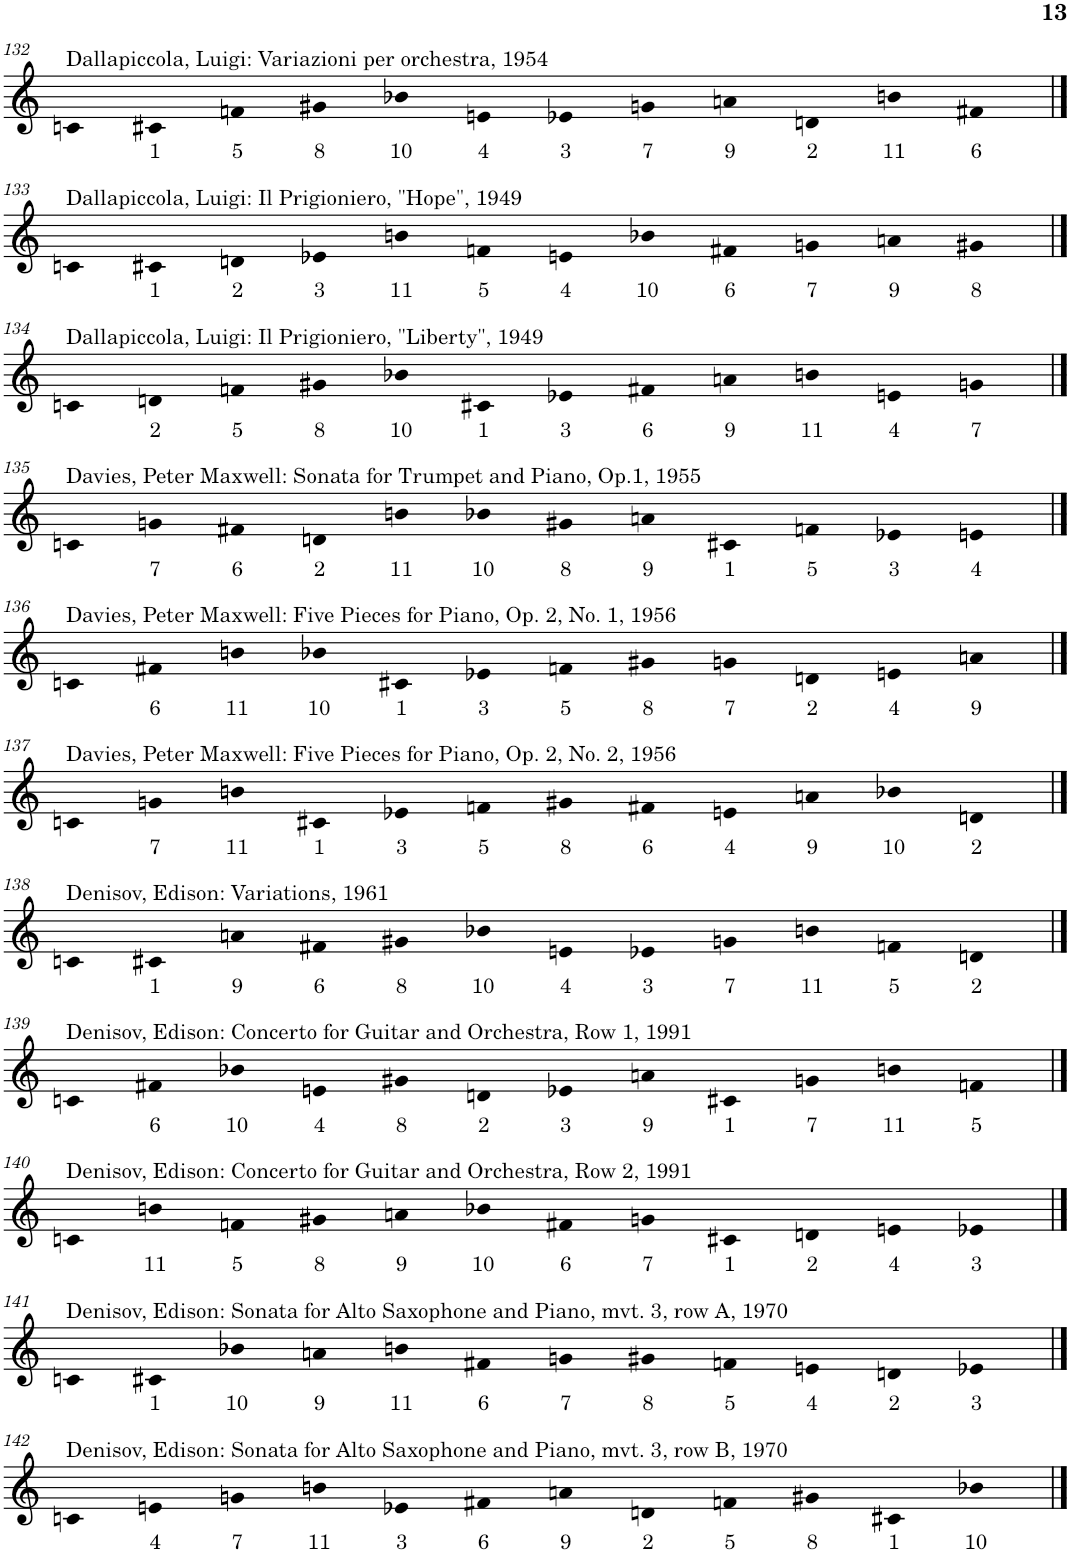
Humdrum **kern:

**kern	**text
*part1	*part1
*staff1	*staff1
*I"Piano	*
*I'Pno	*
!!LO:PB:g=z
*clefG2	*
*k[]	*
*M12/4	*
=132	=132
!LO:TX:a:t=Dallapiccola, Luigi&colon; Variazioni per orchestra, 1954	!
4cn	.
!	!LO:LY:b
4c#X	1
!	!LO:LY:b
4fn	5
!	!LO:LY:b
4g#X	8
!	!LO:LY:b
4b-X	10
!	!LO:LY:b
4en	4
!	!LO:LY:b
4e-X	3
!	!LO:LY:b
4gn	7
!	!LO:LY:b
4an	9
!	!LO:LY:b
4dn	2
!	!LO:LY:b
4bn	11
!	!LO:LY:b
4f#X	6
!!LO:LB:g=z
==133	==133
!LO:TX:a:t=Dallapiccola, Luigi&colon; Il Prigioniero, "Hope", 1949	!
4cn	.
!	!LO:LY:b
4c#X	1
!	!LO:LY:b
4dn	2
!	!LO:LY:b
4e-X	3
!	!LO:LY:b
4bn	11
!	!LO:LY:b
4fn	5
!	!LO:LY:b
4en	4
!	!LO:LY:b
4b-X	10
!	!LO:LY:b
4f#X	6
!	!LO:LY:b
4gn	7
!	!LO:LY:b
4an	9
!	!LO:LY:b
4g#X	8
!!LO:LB:g=z
==134	==134
!LO:TX:a:t=Dallapiccola, Luigi&colon; Il Prigioniero, "Liberty", 1949	!
4cn	.
!	!LO:LY:b
4dn	2
!	!LO:LY:b
4fn	5
!	!LO:LY:b
4g#X	8
!	!LO:LY:b
4b-X	10
!	!LO:LY:b
4c#X	1
!	!LO:LY:b
4e-X	3
!	!LO:LY:b
4f#X	6
!	!LO:LY:b
4an	9
!	!LO:LY:b
4bn	11
!	!LO:LY:b
4en	4
!	!LO:LY:b
4gn	7
!!LO:LB:g=z
==135	==135
!LO:TX:a:t=Davies, Peter Maxwell&colon; Sonata for Trumpet and Piano, Op.1, 1955	!
4cn	.
!	!LO:LY:b
4gn	7
!	!LO:LY:b
4f#X	6
!	!LO:LY:b
4dn	2
!	!LO:LY:b
4bn	11
!	!LO:LY:b
4b-X	10
!	!LO:LY:b
4g#X	8
!	!LO:LY:b
4an	9
!	!LO:LY:b
4c#X	1
!	!LO:LY:b
4fn	5
!	!LO:LY:b
4e-X	3
!	!LO:LY:b
4en	4
!!LO:LB:g=z
==136	==136
!LO:TX:a:t=Davies, Peter Maxwell&colon; Five Pieces for Piano, Op. 2, No. 1, 1956	!
4cn	.
!	!LO:LY:b
4f#X	6
!	!LO:LY:b
4bn	11
!	!LO:LY:b
4b-X	10
!	!LO:LY:b
4c#X	1
!	!LO:LY:b
4e-X	3
!	!LO:LY:b
4fn	5
!	!LO:LY:b
4g#X	8
!	!LO:LY:b
4gn	7
!	!LO:LY:b
4dn	2
!	!LO:LY:b
4en	4
!	!LO:LY:b
4an	9
!!LO:LB:g=z
==137	==137
!LO:TX:a:t=Davies, Peter Maxwell&colon; Five Pieces for Piano, Op. 2, No. 2, 1956	!
4cn	.
!	!LO:LY:b
4gn	7
!	!LO:LY:b
4bn	11
!	!LO:LY:b
4c#X	1
!	!LO:LY:b
4e-X	3
!	!LO:LY:b
4fn	5
!	!LO:LY:b
4g#X	8
!	!LO:LY:b
4f#X	6
!	!LO:LY:b
4en	4
!	!LO:LY:b
4an	9
!	!LO:LY:b
4b-X	10
!	!LO:LY:b
4dn	2
!!LO:LB:g=z
==138	==138
!LO:TX:a:t=Denisov, Edison&colon; Variations, 1961	!
4cn	.
!	!LO:LY:b
4c#X	1
!	!LO:LY:b
4an	9
!	!LO:LY:b
4f#X	6
!	!LO:LY:b
4g#X	8
!	!LO:LY:b
4b-X	10
!	!LO:LY:b
4en	4
!	!LO:LY:b
4e-X	3
!	!LO:LY:b
4gn	7
!	!LO:LY:b
4bn	11
!	!LO:LY:b
4fn	5
!	!LO:LY:b
4dn	2
!!LO:LB:g=z
==139	==139
!LO:TX:a:t=Denisov, Edison&colon; Concerto for Guitar and Orchestra, Row 1, 1991	!
4cn	.
!	!LO:LY:b
4f#X	6
!	!LO:LY:b
4b-X	10
!	!LO:LY:b
4en	4
!	!LO:LY:b
4g#X	8
!	!LO:LY:b
4dn	2
!	!LO:LY:b
4e-X	3
!	!LO:LY:b
4an	9
!	!LO:LY:b
4c#X	1
!	!LO:LY:b
4gn	7
!	!LO:LY:b
4bn	11
!	!LO:LY:b
4fn	5
!!LO:LB:g=z
==140	==140
!LO:TX:a:t=Denisov, Edison&colon; Concerto for Guitar and Orchestra, Row 2, 1991	!
4cn	.
!	!LO:LY:b
4bn	11
!	!LO:LY:b
4fn	5
!	!LO:LY:b
4g#X	8
!	!LO:LY:b
4an	9
!	!LO:LY:b
4b-X	10
!	!LO:LY:b
4f#X	6
!	!LO:LY:b
4gn	7
!	!LO:LY:b
4c#X	1
!	!LO:LY:b
4dn	2
!	!LO:LY:b
4en	4
!	!LO:LY:b
4e-X	3
!!LO:LB:g=z
==141	==141
!LO:TX:a:t=Denisov, Edison&colon; Sonata for Alto Saxophone and Piano, mvt. 3, row A, 1970	!
4cn	.
!	!LO:LY:b
4c#X	1
!	!LO:LY:b
4b-X	10
!	!LO:LY:b
4an	9
!	!LO:LY:b
4bn	11
!	!LO:LY:b
4f#X	6
!	!LO:LY:b
4gn	7
!	!LO:LY:b
4g#X	8
!	!LO:LY:b
4fn	5
!	!LO:LY:b
4en	4
!	!LO:LY:b
4dn	2
!	!LO:LY:b
4e-X	3
!!LO:LB:g=z
==142	==142
!LO:TX:a:t=Denisov, Edison&colon; Sonata for Alto Saxophone and Piano, mvt. 3, row B, 1970	!
4cn	.
!	!LO:LY:b
4en	4
!	!LO:LY:b
4gn	7
!	!LO:LY:b
4bn	11
!	!LO:LY:b
4e-X	3
!	!LO:LY:b
4f#X	6
!	!LO:LY:b
4an	9
!	!LO:LY:b
4dn	2
!	!LO:LY:b
4fn	5
!	!LO:LY:b
4g#X	8
!	!LO:LY:b
4c#X	1
!	!LO:LY:b
4b-X	10
==	==
*-	*-
